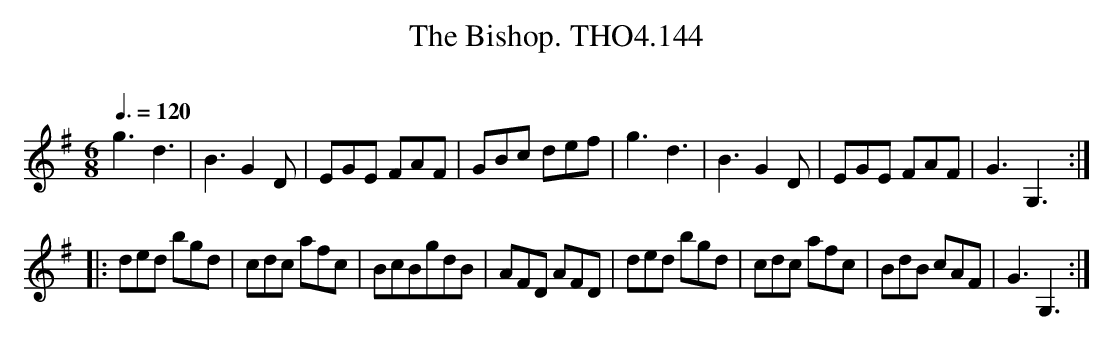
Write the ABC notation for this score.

X:1
T:Bishop. THO4.144, The
O:
M:6/8
L:1/8
Q:3/8=120
K:G
g3d3|B3 G2 D|EGE FAF|GBc def|g3d3|B3 G2 D|EGE FAF|G3G,3:|
|:ded bgd|cdc afc|BcBgdB|AFD AFD|ded bgd|cdc afc|BdB cAF|G3G,3:|
